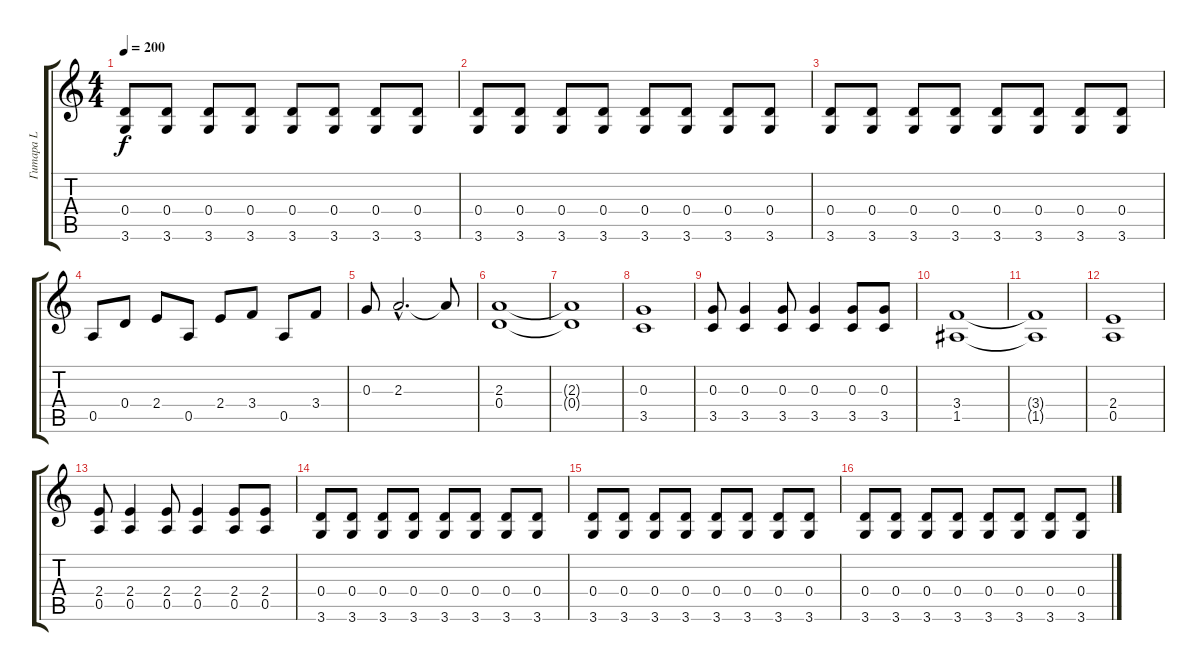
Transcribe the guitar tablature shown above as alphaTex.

\track ("Гитара L" "Гитара L") {instrument distortionguitar}
\staff {score tabs}
\tuning (E4 B3 G3 D3 A2 E2) {hide}
\ts (4 4)
\tempo 200
\clef g2
\ks c
(0.4 3.6).8{dy f} (0.4 3.6).8 (0.4 3.6).8 (0.4 3.6).8 (0.4 3.6).8 (0.4 3.6).8 (0.4 3.6).8 (0.4 3.6).8 |
(0.4 3.6).8 (0.4 3.6).8 (0.4 3.6).8 (0.4 3.6).8 (0.4 3.6).8 (0.4 3.6).8 (0.4 3.6).8 (0.4 3.6).8 |
(0.4 3.6).8 (0.4 3.6).8 (0.4 3.6).8 (0.4 3.6).8 (0.4 3.6).8 (0.4 3.6).8 (0.4 3.6).8 (0.4 3.6).8 |
0.5.8 0.4.8 2.4.8 0.5.8 2.4.8 3.4.8 0.5.8 3.4.8 |
0.3.8 2.3{hac}.2{d} 2.3{t}.8 |
(2.3 0.4).1{volume 11} |
(2.3{t} 0.4{t}).1 |
(0.3 3.5).1 |
(0.3 3.5).8 (0.3 3.5).4 (0.3 3.5).8 (0.3 3.5).4 (0.3 3.5).8 (0.3 3.5).8 |
(3.4 1.5).1 |
(3.4{t} 1.5{t}).1 |
(2.4 0.5).1 |
(2.4 0.5).8 (2.4 0.5).4 (2.4 0.5).8 (2.4 0.5).4 (2.4 0.5).8 (2.4 0.5).8 |
(0.4 3.6).8 (0.4 3.6).8 (0.4 3.6).8 (0.4 3.6).8 (0.4 3.6).8 (0.4 3.6).8 (0.4 3.6).8 (0.4 3.6).8 |
(0.4 3.6).8 (0.4 3.6).8 (0.4 3.6).8 (0.4 3.6).8 (0.4 3.6).8 (0.4 3.6).8 (0.4 3.6).8 (0.4 3.6).8 |
(0.4 3.6).8 (0.4 3.6).8 (0.4 3.6).8 (0.4 3.6).8 (0.4 3.6).8 (0.4 3.6).8 (0.4 3.6).8 (0.4 3.6).8
